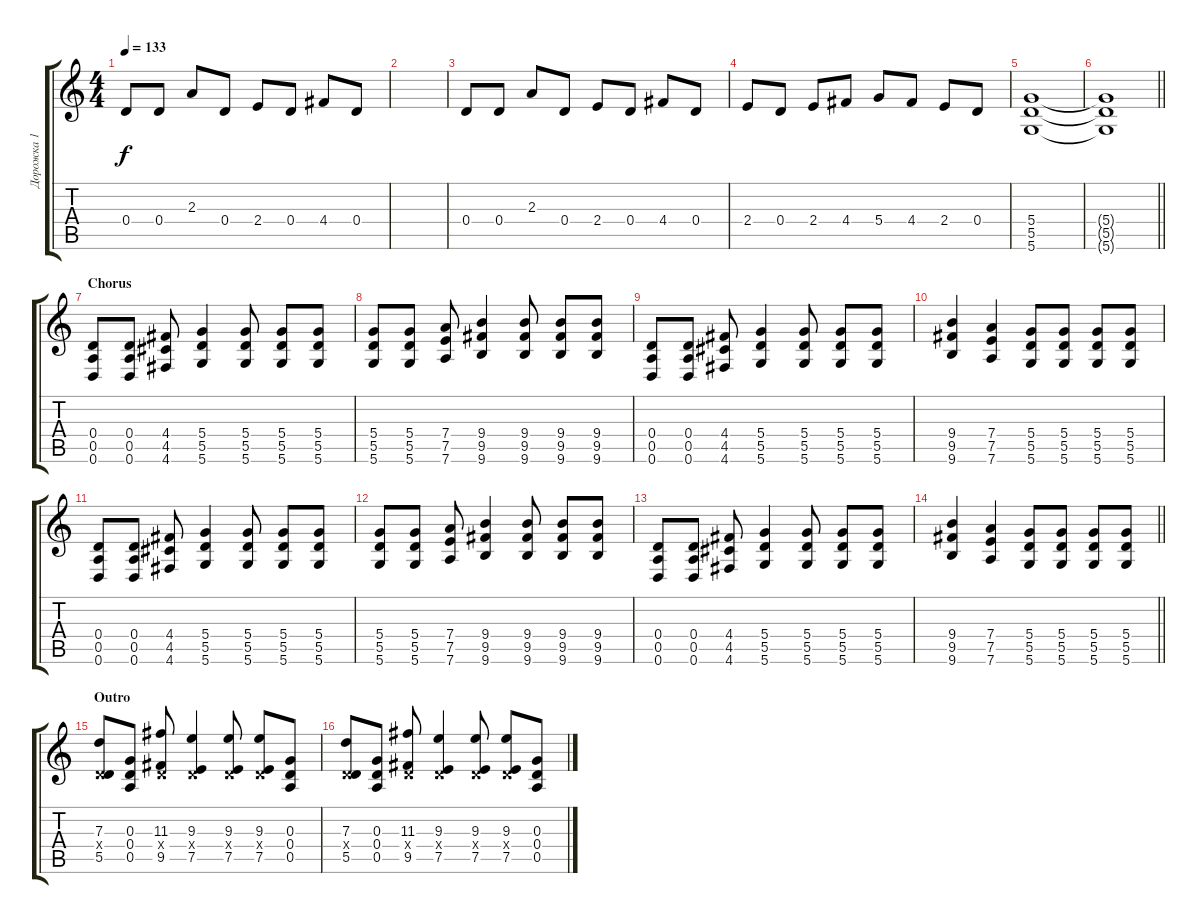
\track ("Дорожка 1" "Дорожка 1") {instrument distortionguitar}
\staff {score tabs}
\tuning (E4 B3 G3 D3 A2 D2) {hide}
\ts (4 4)
\tempo 133
\clef g2
\ks c
0.4.8{dy f} 0.4.8 2.3.8 0.4.8 2.4.8 0.4.8 4.4.8 0.4.8 |
|
0.4.8 0.4.8 2.3.8 0.4.8 2.4.8 0.4.8 4.4.8 0.4.8 |
2.4.8 0.4.8 2.4.8 4.4.8 5.4.8 4.4.8 2.4.8 0.4.8 |
(5.4 5.5 5.6).1 |
\barLineRight lightlight
(5.4{t} 5.5{t} 5.6{t}).1 |
\section ("" "Chorus")
(0.4 0.5 0.6).8 (0.4 0.5 0.6).8 (4.4 4.5 4.6).8 (5.4 5.5 5.6).4 (5.4 5.5 5.6).8 (5.4 5.5 5.6).8 (5.4 5.5 5.6).8 |
(5.4 5.5 5.6).8 (5.4 5.5 5.6).8 (7.4 7.5 7.6).8 (9.4 9.5 9.6).4 (9.4 9.5 9.6).8 (9.4 9.5 9.6).8 (9.4 9.5 9.6).8 |
(0.4 0.5 0.6).8 (0.4 0.5 0.6).8 (4.4 4.5 4.6).8 (5.4 5.5 5.6).4 (5.4 5.5 5.6).8 (5.4 5.5 5.6).8 (5.4 5.5 5.6).8 |
(9.4 9.5 9.6).4 (7.4 7.5 7.6).4 (5.4 5.5 5.6).8 (5.4 5.5 5.6).8 (5.4 5.5 5.6).8 (5.4 5.5 5.6).8 |
(0.4 0.5 0.6).8 (0.4 0.5 0.6).8 (4.4 4.5 4.6).8 (5.4 5.5 5.6).4 (5.4 5.5 5.6).8 (5.4 5.5 5.6).8 (5.4 5.5 5.6).8 |
(5.4 5.5 5.6).8 (5.4 5.5 5.6).8 (7.4 7.5 7.6).8 (9.4 9.5 9.6).4 (9.4 9.5 9.6).8 (9.4 9.5 9.6).8 (9.4 9.5 9.6).8 |
(0.4 0.5 0.6).8 (0.4 0.5 0.6).8 (4.4 4.5 4.6).8 (5.4 5.5 5.6).4 (5.4 5.5 5.6).8 (5.4 5.5 5.6).8 (5.4 5.5 5.6).8 |
\barLineRight lightlight
(9.4 9.5 9.6).4 (7.4 7.5 7.6).4 (5.4 5.5 5.6).8 (5.4 5.5 5.6).8 (5.4 5.5 5.6).8 (5.4 5.5 5.6).8 |
\section ("" "Outro")
(7.3 0.4{x} 5.5).8 (0.3 0.4 0.5).8 (11.3 0.4{x} 9.5).8 (9.3 0.4{x} 7.5).4 (9.3 0.4{x} 7.5).8 (9.3 0.4{x} 7.5).8 (0.3 0.4 0.5).8 |
(7.3 0.4{x} 5.5).8 (0.3 0.4 0.5).8 (11.3 0.4{x} 9.5).8 (9.3 0.4{x} 7.5).4 (9.3 0.4{x} 7.5).8 (9.3 0.4{x} 7.5).8 (0.3 0.4 0.5).8
